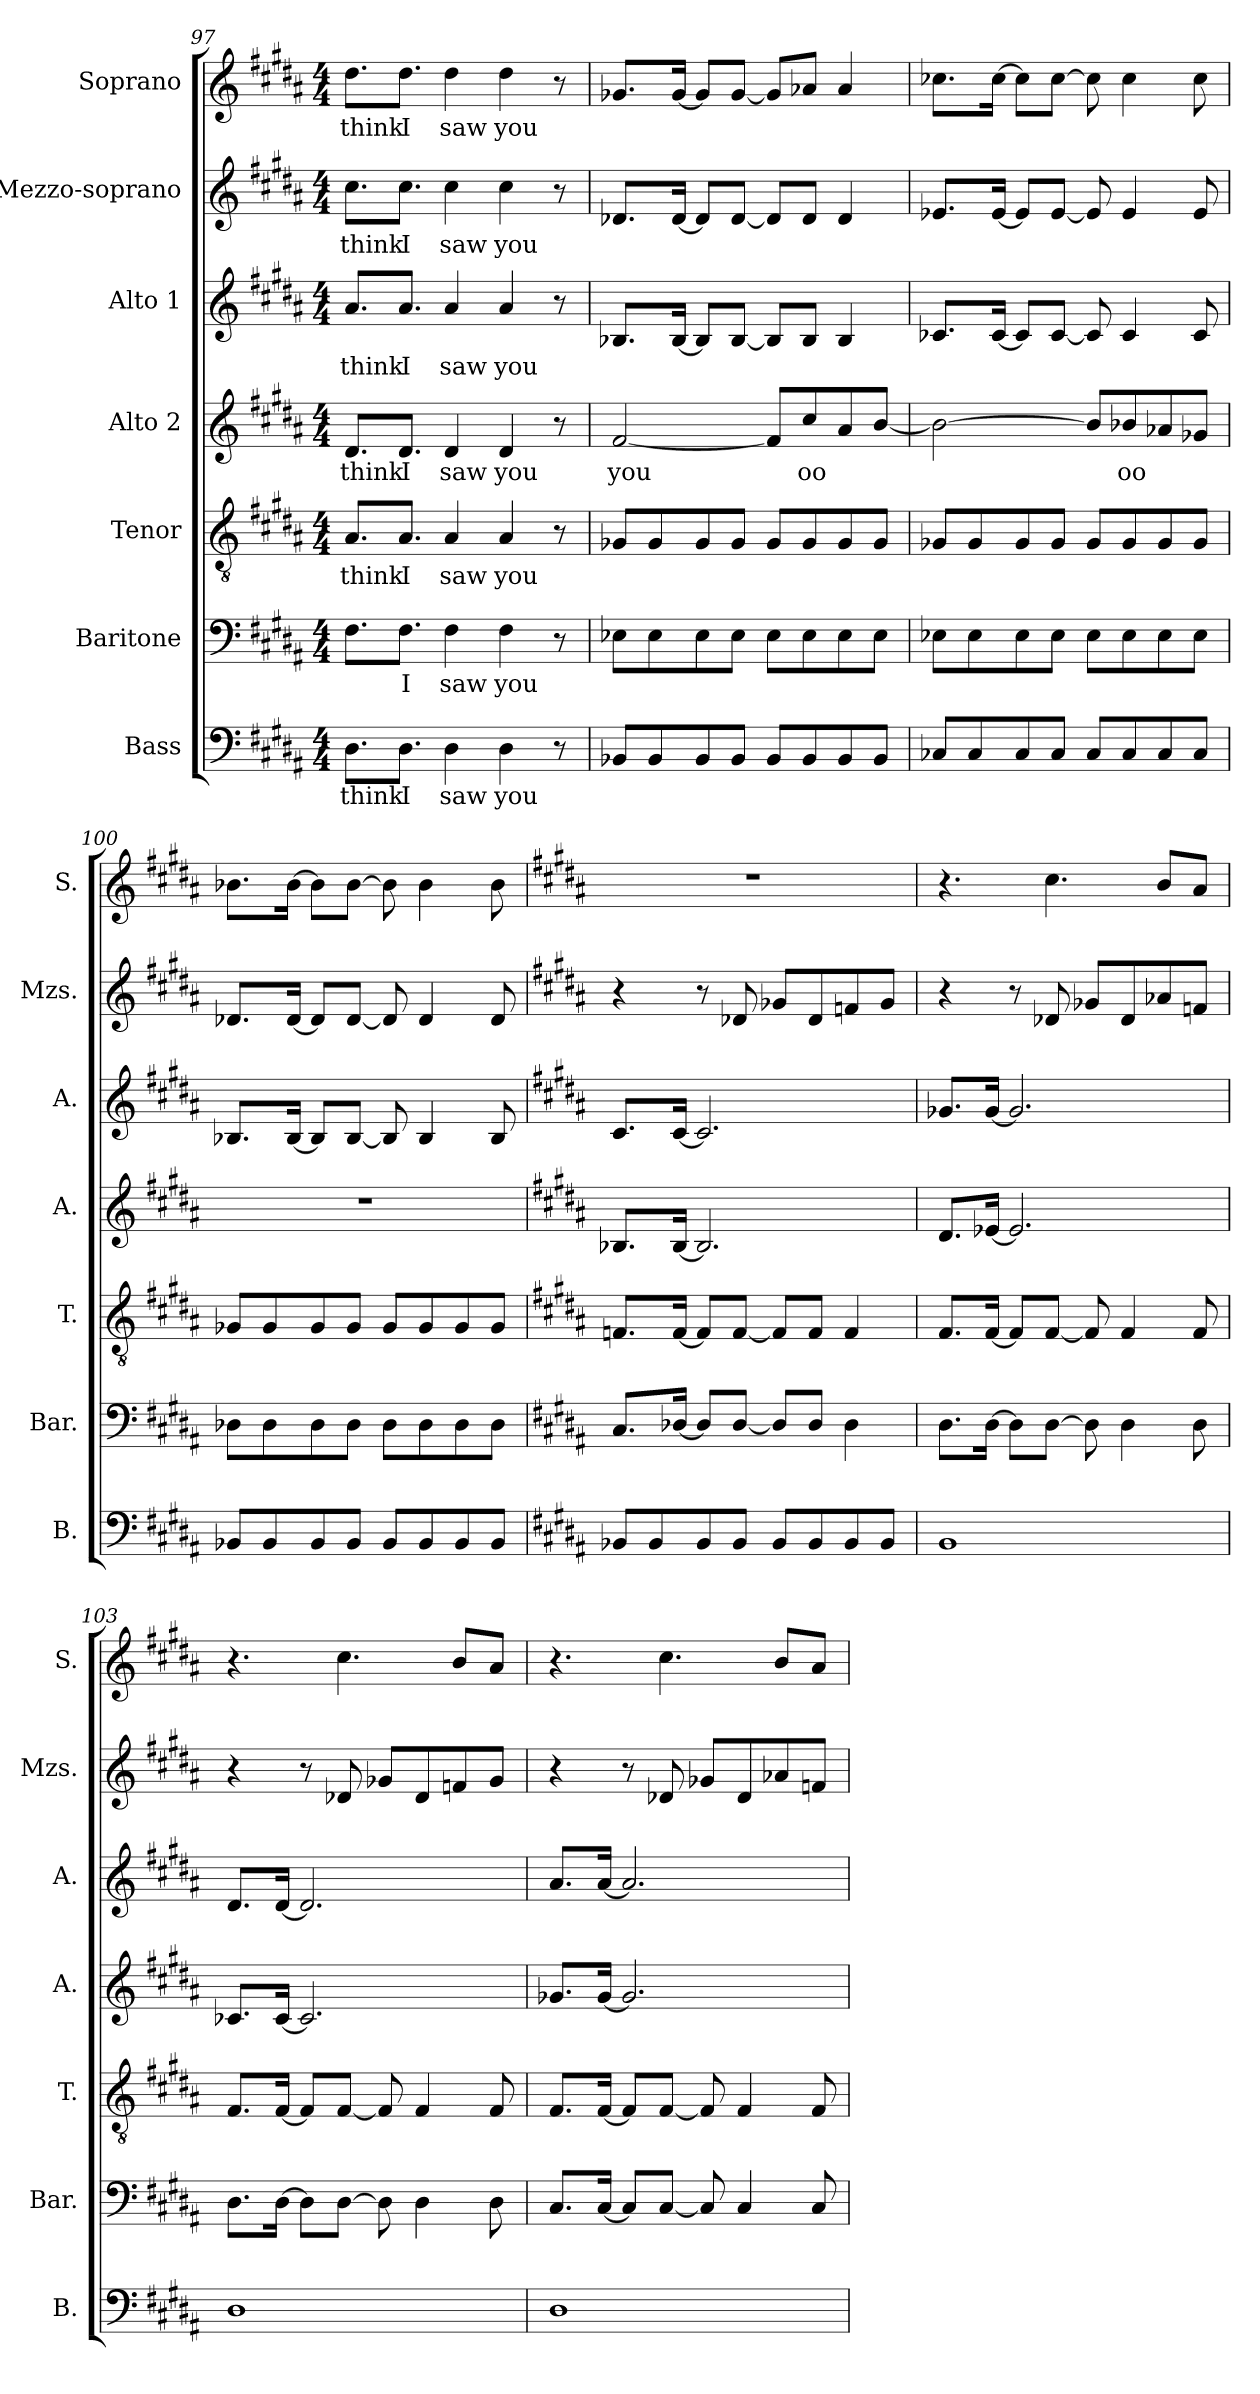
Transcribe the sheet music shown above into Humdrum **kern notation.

**kern	**text	**kern	**text	**kern	**text	**kern	**text	**kern	**text	**kern	**text	**kern	**text
*part7	*part7	*part6	*part6	*part5	*part5	*part4	*part4	*part3	*part3	*part2	*part2	*part1	*part1
*staff7	*staff7	*staff6	*staff6	*staff5	*staff5	*staff4	*staff4	*staff3	*staff3	*staff2	*staff2	*staff1	*staff1
*I"Bass	*	*I"Baritone	*	*I"Tenor	*	*I"Alto 2	*	*I"Alto 1	*	*I"Mezzo-soprano	*	*I"Soprano	*
*I'B.	*	*I'Bar.	*	*I'T.	*	*I'A.	*	*I'A.	*	*I'Mzs.	*	*I'S.	*
*clefF4	*	*clefF4	*	*clefGv2	*	*clefG2	*	*clefG2	*	*clefG2	*	*clefG2	*
*k[f#c#g#d#a#]	*	*k[f#c#g#d#a#]	*	*k[f#c#g#d#a#]	*	*k[f#c#g#d#a#]	*	*k[f#c#g#d#a#]	*	*k[f#c#g#d#a#]	*	*k[f#c#g#d#a#]	*
*M4/4	*	*M4/4	*	*M4/4	*	*M4/4	*	*M4/4	*	*M4/4	*	*M4/4	*
=97	=97	=97	=97	=97	=97	=97	=97	=97	=97	=97	=97	=97	=97
!	!LO:LY:b	!	!	!	!LO:LY:b	!	!LO:LY:b	!	!LO:LY:b	!	!LO:LY:b	!	!LO:LY:b
8.D#\L	think	8.F#\L	.	8.A#/L	think	8.d#/L	think	8.a#/L	think	8.cc#\L	think	8.dd#\L	think
!	!LO:LY:b	!	!LO:LY:b	!	!LO:LY:b	!	!LO:LY:b	!	!LO:LY:b	!	!LO:LY:b	!	!LO:LY:b
8.D#\J	I	8.F#\J	I	8.A#/J	I	8.d#/J	I	8.a#/J	I	8.cc#\J	I	8.dd#\J	I
!	!LO:LY:b	!	!LO:LY:b	!	!LO:LY:b	!	!LO:LY:b	!	!LO:LY:b	!	!LO:LY:b	!	!LO:LY:b
4D#\	saw	4F#\	saw	4A#/	saw	4d#/	saw	4a#/	saw	4cc#\	saw	4dd#\	saw
!	!LO:LY:b	!	!LO:LY:b	!	!LO:LY:b	!	!LO:LY:b	!	!LO:LY:b	!	!LO:LY:b	!	!LO:LY:b
4D#\	you	4F#\	you	4A#/	you	4d#/	you	4a#/	you	4cc#\	you	4dd#\	you
8r	.	8r	.	8r	.	8r	.	8r	.	8r	.	8r	.
!!LO:PB:g=z
=98	=98	=98	=98	=98	=98	=98	=98	=98	=98	=98	=98	=98	=98
!	!	!	!	!	!	!	!LO:LY:b	!	!	!	!	!	!
8BB-X/L	.	8E-X\L	.	8G-X/L	.	[2f#/	-you	8.B-X/L	.	8.d-X/L	.	8.g-X/L	.
8BB-/	.	8E-\	.	8G-/	.	.	.	.	.	.	.	.	.
.	.	.	.	.	.	.	.	[16B-/Jk	.	[16d-/Jk	.	[16g-/Jk	.
8BB-/	.	8E-\	.	8G-/	.	.	.	8B-/L]	.	8d-/L]	.	8g-/L]	.
8BB-/J	.	8E-\J	.	8G-/J	.	.	.	[8B-/J	.	[8d-/J	.	[8g-/J	.
8BB-/L	.	8E-\L	.	8G-/L	.	8f#/L]	.	8B-/L]	.	8d-/L]	.	8g-/L]	.
!	!	!	!	!	!	!	!LO:LY:b	!	!	!	!	!	!
8BB-/	.	8E-\	.	8G-/	.	8cc#/	oo	8B-/J	.	8d-/J	.	8a-X/J	.
8BB-/	.	8E-\	.	8G-/	.	8a#/	.	4B-/	.	4d-/	.	4a-/	.
8BB-/J	.	8E-\J	.	8G-/J	.	[8b/J	.	.	.	.	.	.	.
=99	=99	=99	=99	=99	=99	=99	=99	=99	=99	=99	=99	=99	=99
8C-X/L	.	8E-X\L	.	8G-X/L	.	2b\_	.	8.c-X/L	.	8.e-X/L	.	8.cc-X\L	.
8C-/	.	8E-\	.	8G-/	.	.	.	.	.	.	.	.	.
.	.	.	.	.	.	.	.	[16c-/Jk	.	[16e-/Jk	.	[16cc-\Jk	.
8C-/	.	8E-\	.	8G-/	.	.	.	8c-/L]	.	8e-/L]	.	8cc-\L]	.
8C-/J	.	8E-\J	.	8G-/J	.	.	.	[8c-/J	.	[8e-/J	.	[8cc-\J	.
8C-/L	.	8E-\L	.	8G-/L	.	8b/L]	.	8c-/]	.	8e-/]	.	8cc-\]	.
!	!	!	!	!	!	!	!LO:LY:b	!	!	!	!	!	!
8C-/	.	8E-\	.	8G-/	.	8b-X/	oo	4c-/	.	4e-/	.	4cc-\	.
8C-/	.	8E-\	.	8G-/	.	8a-X/	.	.	.	.	.	.	.
8C-/J	.	8E-\J	.	8G-/J	.	8g-X/J	.	8c-/	.	8e-/	.	8cc-\	.
=100	=100	=100	=100	=100	=100	=100	=100	=100	=100	=100	=100	=100	=100
8BB-X/L	.	8D-X\L	.	8G-X/L	.	1r	.	8.B-X/L	.	8.d-X/L	.	8.b-X\L	.
8BB-/	.	8D-\	.	8G-/	.	.	.	.	.	.	.	.	.
.	.	.	.	.	.	.	.	[16B-/Jk	.	[16d-/Jk	.	[16b-\Jk	.
8BB-/	.	8D-\	.	8G-/	.	.	.	8B-/L]	.	8d-/L]	.	8b-\L]	.
8BB-/J	.	8D-\J	.	8G-/J	.	.	.	[8B-/J	.	[8d-/J	.	[8b-\J	.
8BB-/L	.	8D-\L	.	8G-/L	.	.	.	8B-/]	.	8d-/]	.	8b-\]	.
8BB-/	.	8D-\	.	8G-/	.	.	.	4B-/	.	4d-/	.	4b-\	.
8BB-/	.	8D-\	.	8G-/	.	.	.	.	.	.	.	.	.
8BB-/J	.	8D-\J	.	8G-/J	.	.	.	8B-/	.	8d-/	.	8b-\	.
!!LO:PB:g=z
=101	=101	=101	=101	=101	=101	=101	=101	=101	=101	=101	=101	=101	=101
*k[f#c#g#d#a#]	*	*k[f#c#g#d#a#]	*	*k[f#c#g#d#a#]	*	*k[f#c#g#d#a#]	*	*k[f#c#g#d#a#]	*	*k[f#c#g#d#a#]	*	*k[f#c#g#d#a#]	*
8BB-X/L	.	8.C#/L	.	8.Fn/L	.	8.B-X/L	.	8.c#/L	.	4r	.	1r	.
8BB-/	.	.	.	.	.	.	.	.	.	.	.	.	.
.	.	[16D-X/Jk	.	[16F/Jk	.	[16B-/Jk	.	[16c#/Jk	.	.	.	.	.
8BB-/	.	8D-/L]	.	8F/L]	.	2.B-/]	.	2.c#/]	.	8r	.	.	.
8BB-/J	.	[8D-/J	.	[8F/J	.	.	.	.	.	8d-X/	.	.	.
8BB-/L	.	8D-/L]	.	8F/L]	.	.	.	.	.	8g-X/L	.	.	.
8BB-/	.	8D-/J	.	8F/J	.	.	.	.	.	8d-/	.	.	.
8BB-/	.	4D-\	.	4F/	.	.	.	.	.	8fn/	.	.	.
8BB-/J	.	.	.	.	.	.	.	.	.	8g-/J	.	.	.
=102	=102	=102	=102	=102	=102	=102	=102	=102	=102	=102	=102	=102	=102
1BB	.	8.D#\L	.	8.F#/L	.	8.d#/L	.	8.g-X/L	.	4r	.	4.r	.
.	.	[16D#\Jk	.	[16F#/Jk	.	[16e-X/Jk	.	[16g-/Jk	.	.	.	.	.
.	.	8D#\L]	.	8F#/L]	.	2.e-/]	.	2.g-/]	.	8r	.	.	.
.	.	[8D#\J	.	[8F#/J	.	.	.	.	.	8d-X/	.	4.cc#\	.
.	.	8D#\]	.	8F#/]	.	.	.	.	.	8g-X/L	.	.	.
.	.	4D#\	.	4F#/	.	.	.	.	.	8d-/	.	.	.
.	.	.	.	.	.	.	.	.	.	8a-X/	.	8b/L	.
.	.	8D#\	.	8F#/	.	.	.	.	.	8fn/J	.	8a#/J	.
=103	=103	=103	=103	=103	=103	=103	=103	=103	=103	=103	=103	=103	=103
1D#	.	8.D#\L	.	8.F#/L	.	8.c-X/L	.	8.d#/L	.	4r	.	4.r	.
.	.	[16D#\Jk	.	[16F#/Jk	.	[16c-/Jk	.	[16d#/Jk	.	.	.	.	.
.	.	8D#\L]	.	8F#/L]	.	2.c-/]	.	2.d#/]	.	8r	.	.	.
.	.	[8D#\J	.	[8F#/J	.	.	.	.	.	8d-X/	.	4.cc#\	.
.	.	8D#\]	.	8F#/]	.	.	.	.	.	8g-X/L	.	.	.
.	.	4D#\	.	4F#/	.	.	.	.	.	8d-/	.	.	.
.	.	.	.	.	.	.	.	.	.	8fn/	.	8b/L	.
.	.	8D#\	.	8F#/	.	.	.	.	.	8g-/J	.	8a#/J	.
!!LO:PB:g=z
=104	=104	=104	=104	=104	=104	=104	=104	=104	=104	=104	=104	=104	=104
1D#	.	8.C#/L	.	8.F#/L	.	8.g-X/L	.	8.a#/L	.	4r	.	4.r	.
.	.	[16C#/Jk	.	[16F#/Jk	.	[16g-/Jk	.	[16a#/Jk	.	.	.	.	.
.	.	8C#/L]	.	8F#/L]	.	2.g-/]	.	2.a#/]	.	8r	.	.	.
.	.	[8C#/J	.	[8F#/J	.	.	.	.	.	8d-X/	.	4.cc#\	.
.	.	8C#/]	.	8F#/]	.	.	.	.	.	8g-X/L	.	.	.
.	.	4C#/	.	4F#/	.	.	.	.	.	8d-/	.	.	.
.	.	.	.	.	.	.	.	.	.	8a-X/	.	8b/L	.
.	.	8C#/	.	8F#/	.	.	.	.	.	8fn/J	.	8a#/J	.
=	=	=	=	=	=	=	=	=	=	=	=	=	=
*-	*-	*-	*-	*-	*-	*-	*-	*-	*-	*-	*-	*-	*-
